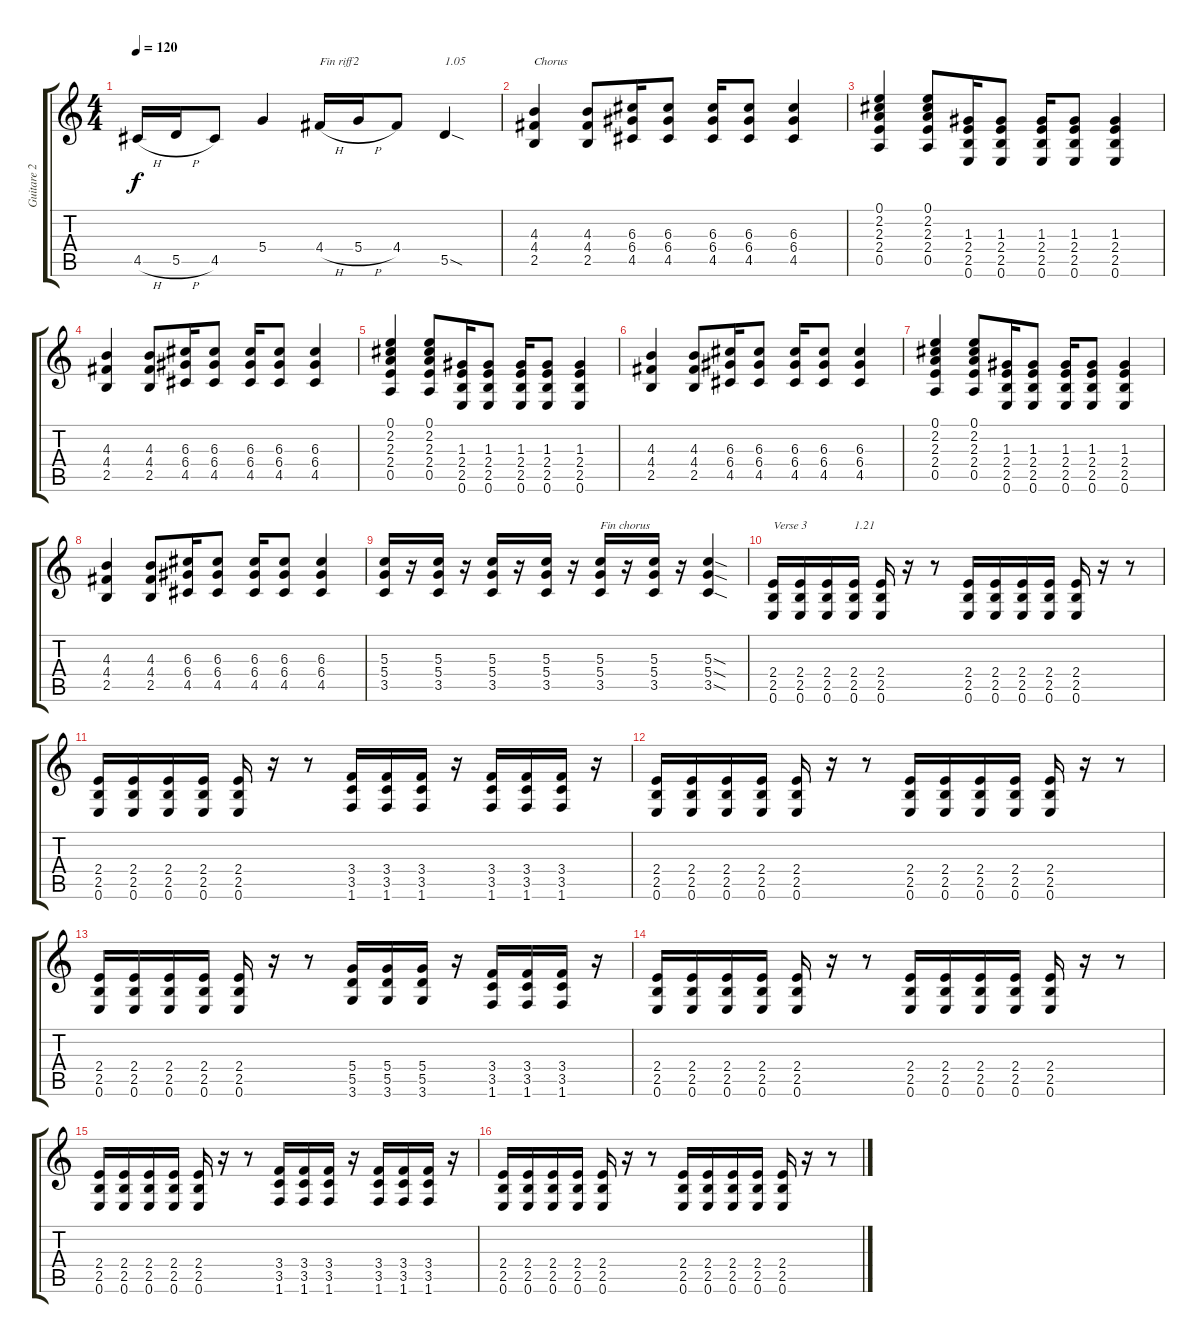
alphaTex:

\track ("Guitare 2" "Guitare 2") {instrument distortionguitar}
\staff {score tabs}
\tuning (E4 B3 G3 D3 A2 E2) {hide}
\ts (4 4)
\tempo 120
\clef g2
\ks c
4.5{h}.16{dy f} 5.5{h}.16 4.5.8 5.4.4 4.4{h}.16{txt "Fin riff2"} 5.4{h}.16 4.4.8 5.5{sod}.4{txt "1.05"} |
(4.3 4.4 2.5).4{txt "Chorus"} (4.3 4.4 2.5).8 (6.3 6.4 4.5).16 (6.3 6.4 4.5).8 (6.3 6.4 4.5).16 (6.3 6.4 4.5).8 (6.3 6.4 4.5).4 |
(0.1 2.2 2.3 2.4 0.5).4 (0.1 2.2 2.3 2.4 0.5).8 (1.3 2.4 2.5 0.6).16 (1.3 2.4 2.5 0.6).8 (1.3 2.4 2.5 0.6).16 (1.3 2.4 2.5 0.6).8 (1.3 2.4 2.5 0.6).4 |
(4.3 4.4 2.5).4 (4.3 4.4 2.5).8 (6.3 6.4 4.5).16 (6.3 6.4 4.5).8 (6.3 6.4 4.5).16 (6.3 6.4 4.5).8 (6.3 6.4 4.5).4 |
(0.1 2.2 2.3 2.4 0.5).4 (0.1 2.2 2.3 2.4 0.5).8 (1.3 2.4 2.5 0.6).16 (1.3 2.4 2.5 0.6).8 (1.3 2.4 2.5 0.6).16 (1.3 2.4 2.5 0.6).8 (1.3 2.4 2.5 0.6).4 |
(4.3 4.4 2.5).4 (4.3 4.4 2.5).8 (6.3 6.4 4.5).16 (6.3 6.4 4.5).8 (6.3 6.4 4.5).16 (6.3 6.4 4.5).8 (6.3 6.4 4.5).4 |
(0.1 2.2 2.3 2.4 0.5).4 (0.1 2.2 2.3 2.4 0.5).8 (1.3 2.4 2.5 0.6).16 (1.3 2.4 2.5 0.6).8 (1.3 2.4 2.5 0.6).16 (1.3 2.4 2.5 0.6).8 (1.3 2.4 2.5 0.6).4 |
(4.3 4.4 2.5).4 (4.3 4.4 2.5).8 (6.3 6.4 4.5).16 (6.3 6.4 4.5).8 (6.3 6.4 4.5).16 (6.3 6.4 4.5).8 (6.3 6.4 4.5).4 |
(5.3 5.4 3.5).16 r.16 (5.3 5.4 3.5).16 r.16 (5.3 5.4 3.5).16 r.16 (5.3 5.4 3.5).16 r.16 (5.3 5.4 3.5).16{txt "Fin chorus"} r.16 (5.3 5.4 3.5).16 r.16 (5.3{sod} 5.4{sod} 3.5{sod}).4 |
(2.4 2.5 0.6).16{txt "Verse 3"} (2.4 2.5 0.6).16 (2.4 2.5 0.6).16 (2.4 2.5 0.6).16{txt "1.21"} (2.4 2.5 0.6).16 r.16 r.8 (2.4 2.5 0.6).16 (2.4 2.5 0.6).16 (2.4 2.5 0.6).16 (2.4 2.5 0.6).16 (2.4 2.5 0.6).16 r.16 r.8 |
(2.4 2.5 0.6).16 (2.4 2.5 0.6).16 (2.4 2.5 0.6).16 (2.4 2.5 0.6).16 (2.4 2.5 0.6).16 r.16 r.8 (3.4 3.5 1.6).16 (3.4 3.5 1.6).16 (3.4 3.5 1.6).16 r.16 (3.4 3.5 1.6).16 (3.4 3.5 1.6).16 (3.4 3.5 1.6).16 r.16 |
(2.4 2.5 0.6).16 (2.4 2.5 0.6).16 (2.4 2.5 0.6).16 (2.4 2.5 0.6).16 (2.4 2.5 0.6).16 r.16 r.8 (2.4 2.5 0.6).16 (2.4 2.5 0.6).16 (2.4 2.5 0.6).16 (2.4 2.5 0.6).16 (2.4 2.5 0.6).16 r.16 r.8 |
(2.4 2.5 0.6).16 (2.4 2.5 0.6).16 (2.4 2.5 0.6).16 (2.4 2.5 0.6).16 (2.4 2.5 0.6).16 r.16 r.8 (5.4 5.5 3.6).16 (5.4 5.5 3.6).16 (5.4 5.5 3.6).16 r.16 (3.4 3.5 1.6).16 (3.4 3.5 1.6).16 (3.4 3.5 1.6).16 r.16 |
(2.4 2.5 0.6).16 (2.4 2.5 0.6).16 (2.4 2.5 0.6).16 (2.4 2.5 0.6).16 (2.4 2.5 0.6).16 r.16 r.8 (2.4 2.5 0.6).16 (2.4 2.5 0.6).16 (2.4 2.5 0.6).16 (2.4 2.5 0.6).16 (2.4 2.5 0.6).16 r.16 r.8 |
(2.4 2.5 0.6).16 (2.4 2.5 0.6).16 (2.4 2.5 0.6).16 (2.4 2.5 0.6).16 (2.4 2.5 0.6).16 r.16 r.8 (3.4 3.5 1.6).16 (3.4 3.5 1.6).16 (3.4 3.5 1.6).16 r.16 (3.4 3.5 1.6).16 (3.4 3.5 1.6).16 (3.4 3.5 1.6).16 r.16 |
(2.4 2.5 0.6).16 (2.4 2.5 0.6).16 (2.4 2.5 0.6).16 (2.4 2.5 0.6).16 (2.4 2.5 0.6).16 r.16 r.8 (2.4 2.5 0.6).16 (2.4 2.5 0.6).16 (2.4 2.5 0.6).16 (2.4 2.5 0.6).16 (2.4 2.5 0.6).16 r.16 r.8
